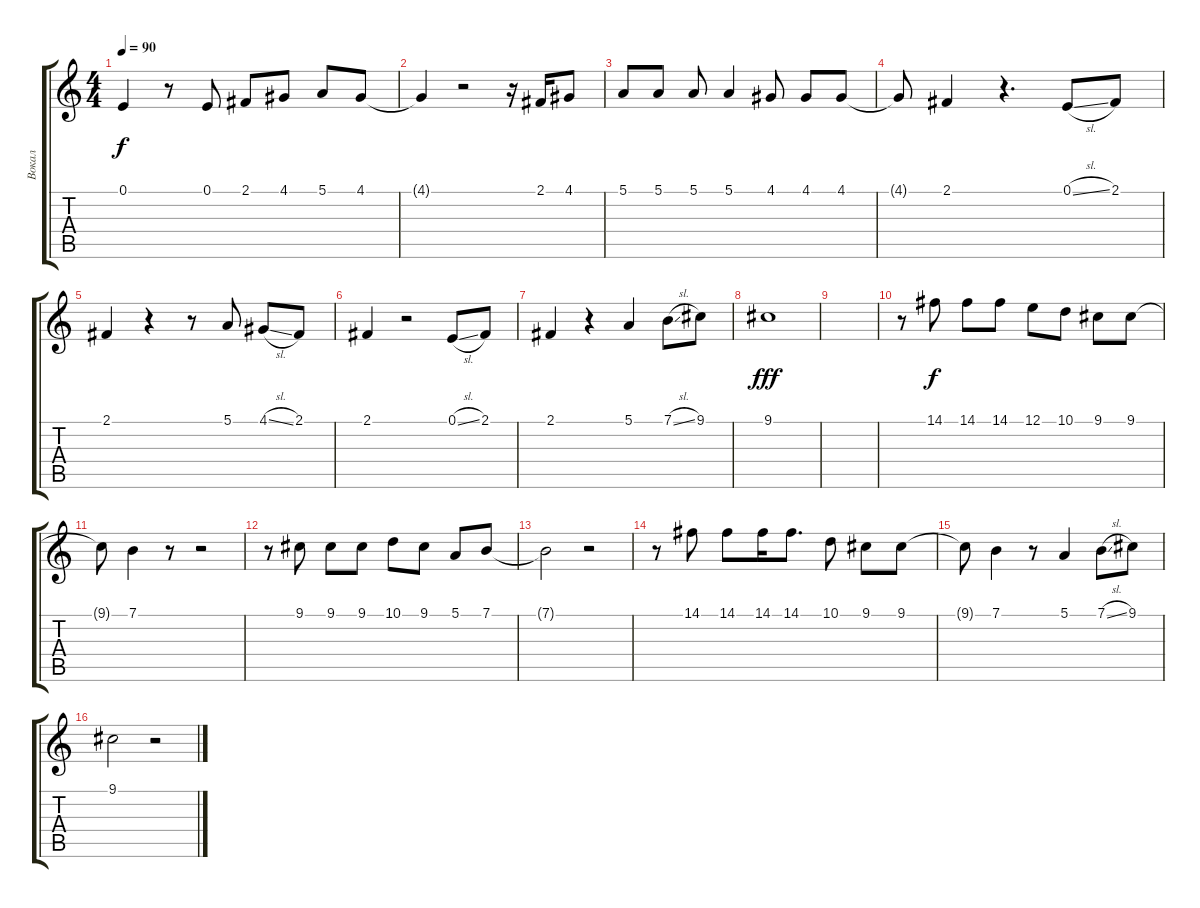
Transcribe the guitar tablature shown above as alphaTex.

\track ("Вокал" "Вокал") {instrument clarinet}
\staff {score tabs}
\tuning (E4 B3 G3 D3 A2 E2) {hide}
\ts (4 4)
\tempo 90
\clef g2
\ks c
0.1.4{dy f} r.8 0.1.8 2.1.8 4.1.8 5.1.8 4.1.8 |
4.1{t}.4 r.2 r.16 2.1.16 4.1.8 |
5.1.8 5.1.8 5.1.8 5.1.4 4.1.8 4.1.8 4.1.8 |
4.1{t}.8 2.1.4 r.4{d} 0.1{sl}.8 2.1.8 |
2.1.4 r.4 r.8 5.1.8 4.1{sl}.8 2.1.8 |
2.1.4 r.2 0.1{sl}.8 2.1.8 |
2.1.4 r.4 5.1.4 7.1{sl}.8 9.1.8 |
9.1.1{dy fff} |
|
r.8 14.1.8{dy f} 14.1.8 14.1.8 12.1.8 10.1.8 9.1.8 9.1.8 |
9.1{t}.8 7.1.4 r.8 r.2 |
r.8 9.1.8 9.1.8 9.1.8 10.1.8 9.1.8 5.1.8 7.1.8 |
7.1{t}.2 r.2 |
r.8 14.1.8 14.1.8 14.1.16 14.1.8{d} 10.1.8 9.1.8 9.1.8 |
9.1{t}.8 7.1.4 r.8 5.1.4 7.1{sl}.8 9.1.8 |
9.1.2 r.2
